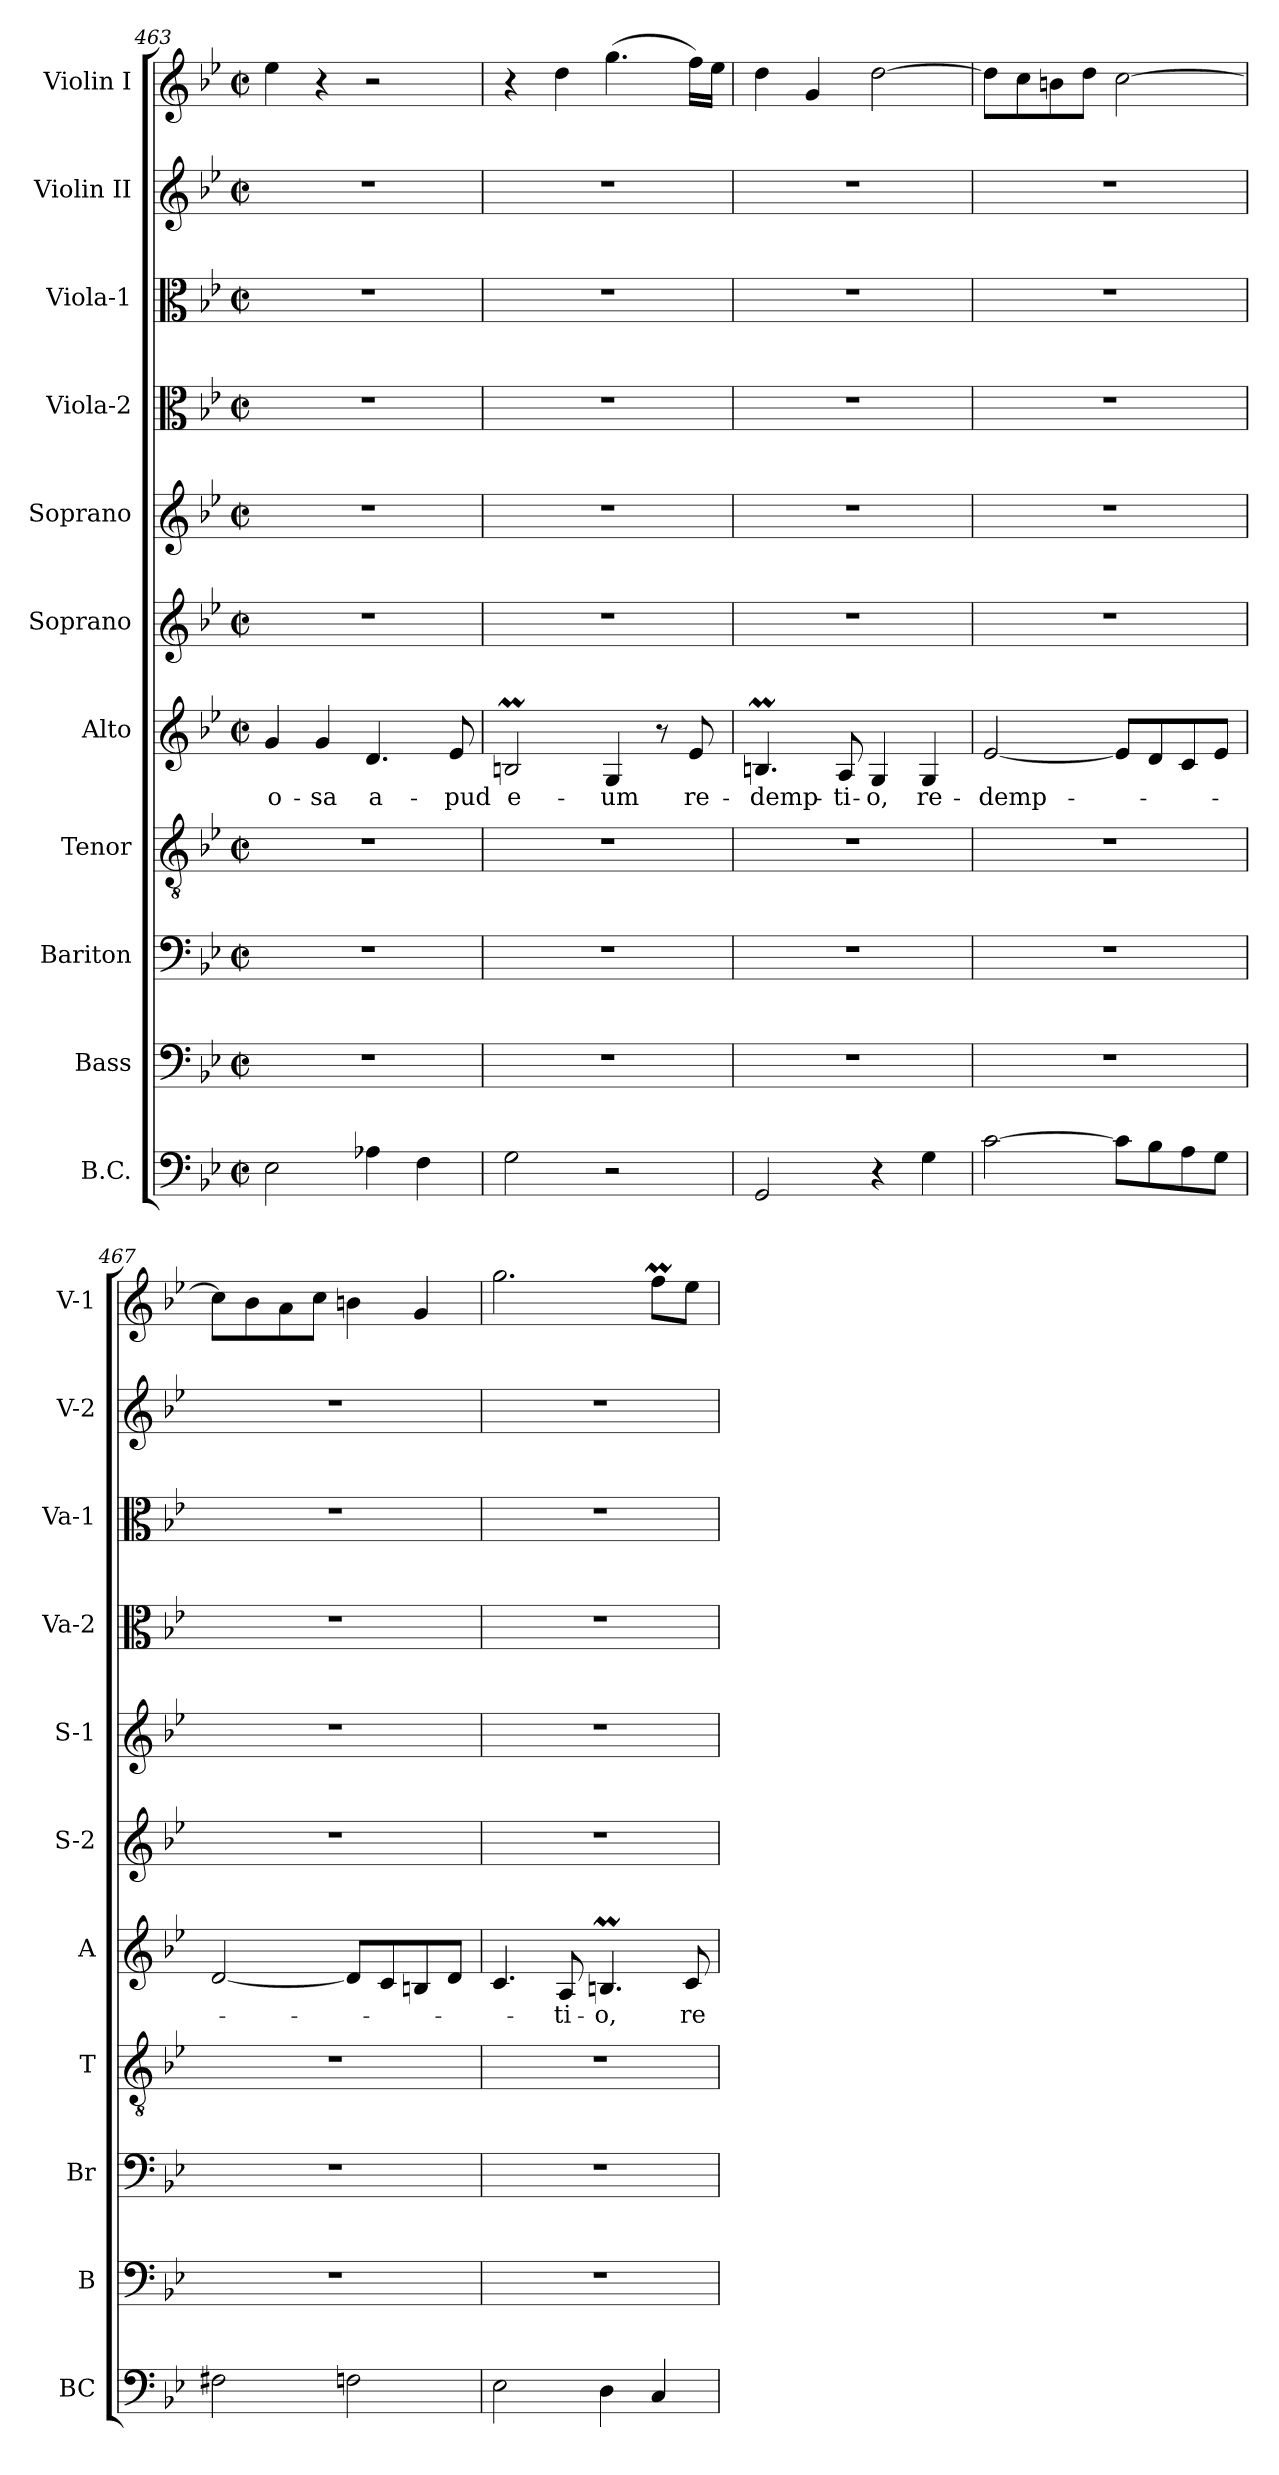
**kern	**kern	**kern	**kern	**kern	**text	**kern	**kern	**kern	**kern	**kern	**kern
*part11	*part10	*part9	*part8	*part7	*part7	*part6	*part5	*part4	*part3	*part2	*part1
*staff11	*staff10	*staff9	*staff8	*staff7	*staff7	*staff6	*staff5	*staff4	*staff3	*staff2	*staff1
*I"B.C.	*I"Bass	*I"Bariton	*I"Tenor	*I"Alto	*	*I"Soprano	*I"Soprano	*I"Viola-2	*I"Viola-1	*I"Violin II	*I"Violin I
*I'BC	*I'B	*I'Br	*I'T	*I'A	*	*I'S-2	*I'S-1	*I'Va-2	*I'Va-1	*I'V-2	*I'V-1
!!LO:PB:g=z
*clefF4	*clefF4	*clefF4	*clefGv2	*clefG2	*	*clefG2	*clefG2	*clefC3	*clefC3	*clefG2	*clefG2
*k[b-e-]	*k[b-e-]	*k[b-e-]	*k[b-e-]	*k[b-e-]	*	*k[b-e-]	*k[b-e-]	*k[b-e-]	*k[b-e-]	*k[b-e-]	*k[b-e-]
*B-:	*B-:	*B-:	*B-:	*B-:	*	*B-:	*B-:	*B-:	*B-:	*B-:	*B-:
*M2/2	*M2/2	*M2/2	*M2/2	*M2/2	*	*M2/2	*M2/2	*M2/2	*M2/2	*M2/2	*M2/2
*met(c|)	*met(c|)	*met(c|)	*met(c|)	*met(c|)	*	*met(c|)	*met(c|)	*met(c|)	*met(c|)	*met(c|)	*met(c|)
=463	=463	=463	=463	=463	=463	=463	=463	=463	=463	=463	=463
!	!	!	!	!	!LO:LY:b	!	!	!	!	!	!
2E-\	1r	1r	1r	4g/	-o-	1r	1r	1r	1r	1r	4ee-\
!	!	!	!	!	!LO:LY:b	!	!	!	!	!	!
.	.	.	.	4g/	-sa	.	.	.	.	.	4r
!	!	!	!	!	!LO:LY:b	!	!	!	!	!	!
4A-X\	.	.	.	4.d/	a-	.	.	.	.	.	2r
4F\	.	.	.	.	.	.	.	.	.	.	.
!	!	!	!	!	!LO:LY:b	!	!	!	!	!	!
.	.	.	.	8e-/	-pud	.	.	.	.	.	.
=464	=464	=464	=464	=464	=464	=464	=464	=464	=464	=464	=464
!	!	!	!	!	!LO:LY:b	!	!	!	!	!	!
2G\	1r	1r	1r	2Bnm/	e-	1r	1r	1r	1r	1r	4r
.	.	.	.	.	.	.	.	.	.	.	4dd\
!	!	!	!	!	!LO:LY:b	!	!	!	!	!	!
2r	.	.	.	4G/	-um	.	.	.	.	.	(>4.gg\
.	.	.	.	8r	.	.	.	.	.	.	.
!	!	!	!	!	!LO:LY:b	!	!	!	!	!	!
.	.	.	.	8e-/	re-	.	.	.	.	.	16ff\LL)
.	.	.	.	.	.	.	.	.	.	.	16ee-\JJ
=465	=465	=465	=465	=465	=465	=465	=465	=465	=465	=465	=465
!	!	!	!	!	!LO:LY:b	!	!	!	!	!	!
2GG/	1r	1r	1r	4.Bnm/	-demp-	1r	1r	1r	1r	1r	4dd\
.	.	.	.	.	.	.	.	.	.	.	4g/
!	!	!	!	!	!LO:LY:b	!	!	!	!	!	!
.	.	.	.	8A/	-ti-	.	.	.	.	.	.
!	!	!	!	!	!LO:LY:b	!	!	!	!	!	!
4r	.	.	.	4G/	-o,	.	.	.	.	.	[2dd\
!	!	!	!	!	!LO:LY:b	!	!	!	!	!	!
4G\	.	.	.	4G/	re-	.	.	.	.	.	.
=466	=466	=466	=466	=466	=466	=466	=466	=466	=466	=466	=466
!	!	!	!	!	!LO:LY:b	!	!	!	!	!	!
[2c\	1r	1r	1r	[2e-/	-demp-	1r	1r	1r	1r	1r	8dd\L]
.	.	.	.	.	.	.	.	.	.	.	8cc\
.	.	.	.	.	.	.	.	.	.	.	8bn\
.	.	.	.	.	.	.	.	.	.	.	8dd\J
8c\L]	.	.	.	8e-/L]	.	.	.	.	.	.	[2cc\
8B-\	.	.	.	8d/	.	.	.	.	.	.	.
8A\	.	.	.	8c/	.	.	.	.	.	.	.
8G\J	.	.	.	8e-/J	.	.	.	.	.	.	.
=467	=467	=467	=467	=467	=467	=467	=467	=467	=467	=467	=467
2F#X\	1r	1r	1r	[2d/	.	1r	1r	1r	1r	1r	8cc\L]
.	.	.	.	.	.	.	.	.	.	.	8b-\
.	.	.	.	.	.	.	.	.	.	.	8a\
.	.	.	.	.	.	.	.	.	.	.	8cc\J
2Fn\	.	.	.	8d/L]	.	.	.	.	.	.	4bn\
.	.	.	.	8c/	.	.	.	.	.	.	.
.	.	.	.	8Bn/	.	.	.	.	.	.	4g/
.	.	.	.	8d/J	.	.	.	.	.	.	.
=468	=468	=468	=468	=468	=468	=468	=468	=468	=468	=468	=468
2E-\	1r	1r	1r	4.c/	.	1r	1r	1r	1r	1r	2.gg\
!	!	!	!	!	!LO:LY:b	!	!	!	!	!	!
.	.	.	.	8A/	-ti-	.	.	.	.	.	.
!	!	!	!	!	!LO:LY:b	!	!	!	!	!	!
4D\	.	.	.	4.Bnm/	-o,	.	.	.	.	.	.
4C/	.	.	.	.	.	.	.	.	.	.	8ffM\L
!	!	!	!	!	!LO:LY:b	!	!	!	!	!	!
.	.	.	.	8c/	re-	.	.	.	.	.	8ee-\J
=	=	=	=	=	=	=	=	=	=	=	=
*-	*-	*-	*-	*-	*-	*-	*-	*-	*-	*-	*-
